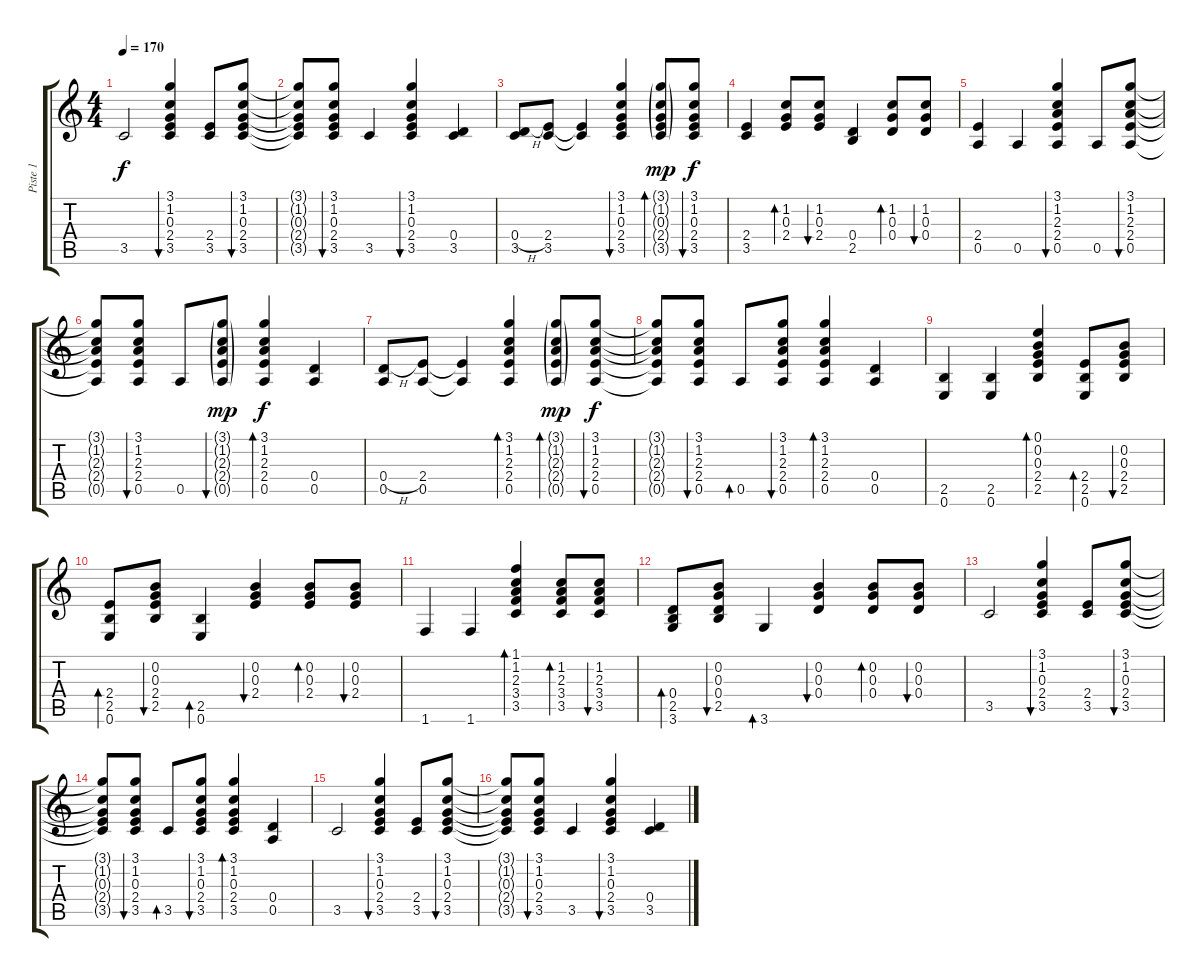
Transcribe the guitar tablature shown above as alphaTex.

\track ("Piste 1" "Piste 1") {instrument acousticguitarnylon}
\staff {score tabs}
\tuning (E4 B3 G3 D3 A2 E2) {hide}
\ts (4 4)
\tempo 170
\clef g2
\ks c
3.5.2{dy f} (3.1 1.2 0.3 2.4 3.5).4{bu 60} (2.4 3.5).8 (3.1 1.2 0.3 2.4 3.5).8{bu 60} |
(3.1{t} 1.2{t} 0.3{t} 2.4{t} 3.5{t}).8 (3.1 1.2 0.3 2.4 3.5).8{bu 60} 3.5.4 (3.1 1.2 0.3 2.4 3.5).4{bu 60} (0.4 3.5).4 |
(0.4{h} 3.5).8 (2.4 3.5).8 (2.4{t} 3.5{t}).4 (3.1 1.2 0.3 2.4 3.5).4{bu 60} (3.1{g} 1.2{g} 0.3{g} 2.4{g} 3.5{g}).8{bd 60 dy mp} (3.1 1.2 0.3 2.4 3.5).8{bu 60 dy f} |
(2.4 3.5).4 (1.2 0.3 2.4).8{bd 60} (1.2 0.3 2.4).8{bu 60} (0.4 2.5).4 (1.2 0.3 0.4).8{bd 60} (1.2 0.3 0.4).8{bu 60} |
(2.4 0.5).4 0.5.4 (3.1 1.2 2.3 2.4 0.5).4{bu 60} 0.5.8 (3.1 1.2 2.3 2.4 0.5).8{bu 60} |
(3.1{t} 1.2{t} 2.3{t} 2.4{t} 0.5{t}).8 (3.1 1.2 2.3 2.4 0.5).8{bu 60} 0.5.8 (3.1{g} 1.2{g} 2.3{g} 2.4{g} 0.5{g}).8{bu 60 dy mp} (3.1 1.2 2.3 2.4 0.5).4{bd 60 dy f} (0.4 0.5).4 |
(0.4{h} 0.5).8 (2.4 0.5).8 (2.4{t} 0.5{t}).4 (3.1 1.2 2.3 2.4 0.5).4{bd 60} (3.1{g} 1.2{g} 2.3{g} 2.4{g} 0.5{g}).8{bd 60 dy mp} (3.1 1.2 2.3 2.4 0.5).8{bu 60 dy f} |
(3.1{t} 1.2{t} 2.3{t} 2.4{t} 0.5{t}).8 (3.1 1.2 2.3 2.4 0.5).8{bu 60} 0.5.8{bd 60} (3.1 1.2 2.3 2.4 0.5).8{bu 60} (3.1 1.2 2.3 2.4 0.5).4{bd 60} (0.4 0.5).4 |
(2.5 0.6).4 (2.5 0.6).4 (0.1 0.2 0.3 2.4 2.5).4{bd 60} (2.4 2.5 0.6).8{bd 60} (0.2 0.3 2.4 2.5).8{bu 60} |
(2.4 2.5 0.6).8{bd 60} (0.2 0.3 2.4 2.5).8{bu 60} (2.5 0.6).4{bd 60} (0.2 0.3 2.4).4{bu 60} (0.2 0.3 2.4).8{bd 60} (0.2 0.3 2.4).8{bu 60} |
1.6.4 1.6.4 (1.1 1.2 2.3 3.4 3.5).4{bd 60} (1.2 2.3 3.4 3.5).8{bd 60} (1.2 2.3 3.4 3.5).8{bu 60} |
(0.4 2.5 3.6).8{bd 60} (0.2 0.3 0.4 2.5).8{bu 60} 3.6.4{bd 60} (0.2 0.3 0.4).4{bu 60} (0.2 0.3 0.4).8{bd 60} (0.2 0.3 0.4).8{bu 60} |
3.5.2 (3.1 1.2 0.3 2.4 3.5).4{bu 60} (2.4 3.5).8 (3.1 1.2 0.3 2.4 3.5).8{bu 60} |
(3.1{t} 1.2{t} 0.3{t} 2.4{t} 3.5{t}).8 (3.1 1.2 0.3 2.4 3.5).8{bu 60} 3.5.8{bd 60} (3.1 1.2 0.3 2.4 3.5).8{bu 60} (3.1 1.2 0.3 2.4 3.5).4{bd 60} (0.4 0.5).4 |
3.5.2 (3.1 1.2 0.3 2.4 3.5).4{bu 60} (2.4 3.5).8 (3.1 1.2 0.3 2.4 3.5).8{bu 60} |
(3.1{t} 1.2{t} 0.3{t} 2.4{t} 3.5{t}).8 (3.1 1.2 0.3 2.4 3.5).8{bu 60} 3.5.4 (3.1 1.2 0.3 2.4 3.5).4{bu 60} (0.4 3.5).4
